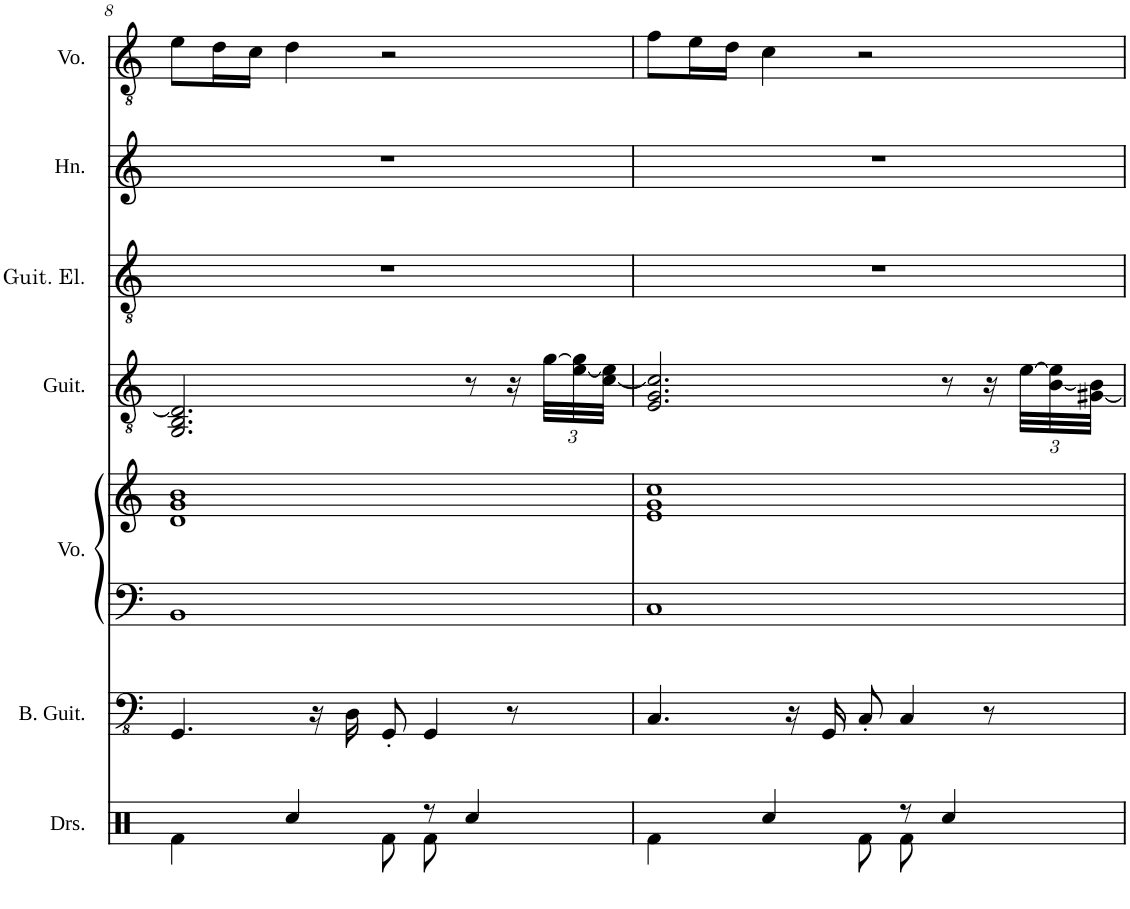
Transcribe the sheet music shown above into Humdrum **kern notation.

**kern	**kern	**kern	**kern	**kern	**kern	**kern	**kern
*part7	*part6	*part5	*part5	*part4	*part3	*part2	*part1
*staff8	*staff7	*staff6	*staff5	*staff4	*staff3	*staff2	*staff1
*I"Drumset	*I"Bass Guitar	*I"Voice	*	*I"Guitar	*I"Guitare électrique	*I"Horn	*I"Voice
*I'Drs.	*I'B. Guit.	*I'Vo.	*	*I'Guit.	*I'Guit. El.	*I'Hn.	*I'Vo.
!!LO:PB:g=z
*clefX	*clefFv4	*clefF4	*clefG2	*clefGv2	*clefGv2	*clefG2	*clefGv2
*	*	*	*	*	*	*Trd4c7	*
*k[]	*k[]	*k[]	*k[]	*k[]	*k[]	*k[]	*k[]
*M4/4	*M4/4	*M4/4	*M4/4	*M4/4	*M4/4	*M4/4	*M4/4
=8	=8	=8	=8	=8	=8	=8	=8
*^	*	*	*	*	*	*	*
4Rf\	8ryy	4.GGG/	1BB	1d 1g 1b	2.GG/ 2.BB/ 2.D/]	1r	1r	8e\L
*v	*v	*	*	*	*	*	*	*
.	.	.	.	.	.	.	16d\L
.	.	.	.	.	.	.	16c\JJ
4Rcc/	.	.	.	.	.	.	4d\
.	16r	.	.	.	.	.	.
.	16DD\	.	.	.	.	.	.
8Rf\	8GGG'/	.	.	.	.	.	2r
*^	*	*	*	*	*	*	*
8r	8Rf\	4GGG/	.	.	.	.	.	.
4Rcc/	4ryy	.	.	.	8r	.	.	.
.	.	8r	.	.	16r	.	.	.
*	*	*	*	*	*Xbrackettup	*	*	*
.	.	.	.	.	[48g\LLL	.	.	.
.	.	.	.	.	[48e\ 48g\]	.	.	.
.	.	.	.	.	[48c\ 48e\]JJJ	.	.	.
=9	=9	=9	=9	=9	=9	=9	=9	=9
4Rf\	8ryy	4.CC/	1C	1e 1g 1cc	2.E/ 2.G/ 2.c/]	1r	1r	8f\L
*v	*v	*	*	*	*	*	*	*
.	.	.	.	.	.	.	16e\L
.	.	.	.	.	.	.	16d\JJ
4Rcc/	.	.	.	.	.	.	4c\
.	16r	.	.	.	.	.	.
.	16GGG/	.	.	.	.	.	.
8Rf\	8CC'/	.	.	.	.	.	2r
*^	*	*	*	*	*	*	*
8r	8Rf\	4CC/	.	.	.	.	.	.
4Rcc/	4ryy	.	.	.	8r	.	.	.
.	.	8r	.	.	16r	.	.	.
.	.	.	.	.	[48e\LLL	.	.	.
.	.	.	.	.	[48B\ 48e\]	.	.	.
.	.	.	.	.	[48G#X\ 48B\]JJJ	.	.	.
*v	*v	*	*	*	*	*	*	*
=	=	=	=	=	=	=	=
*-	*-	*-	*-	*-	*-	*-	*-
